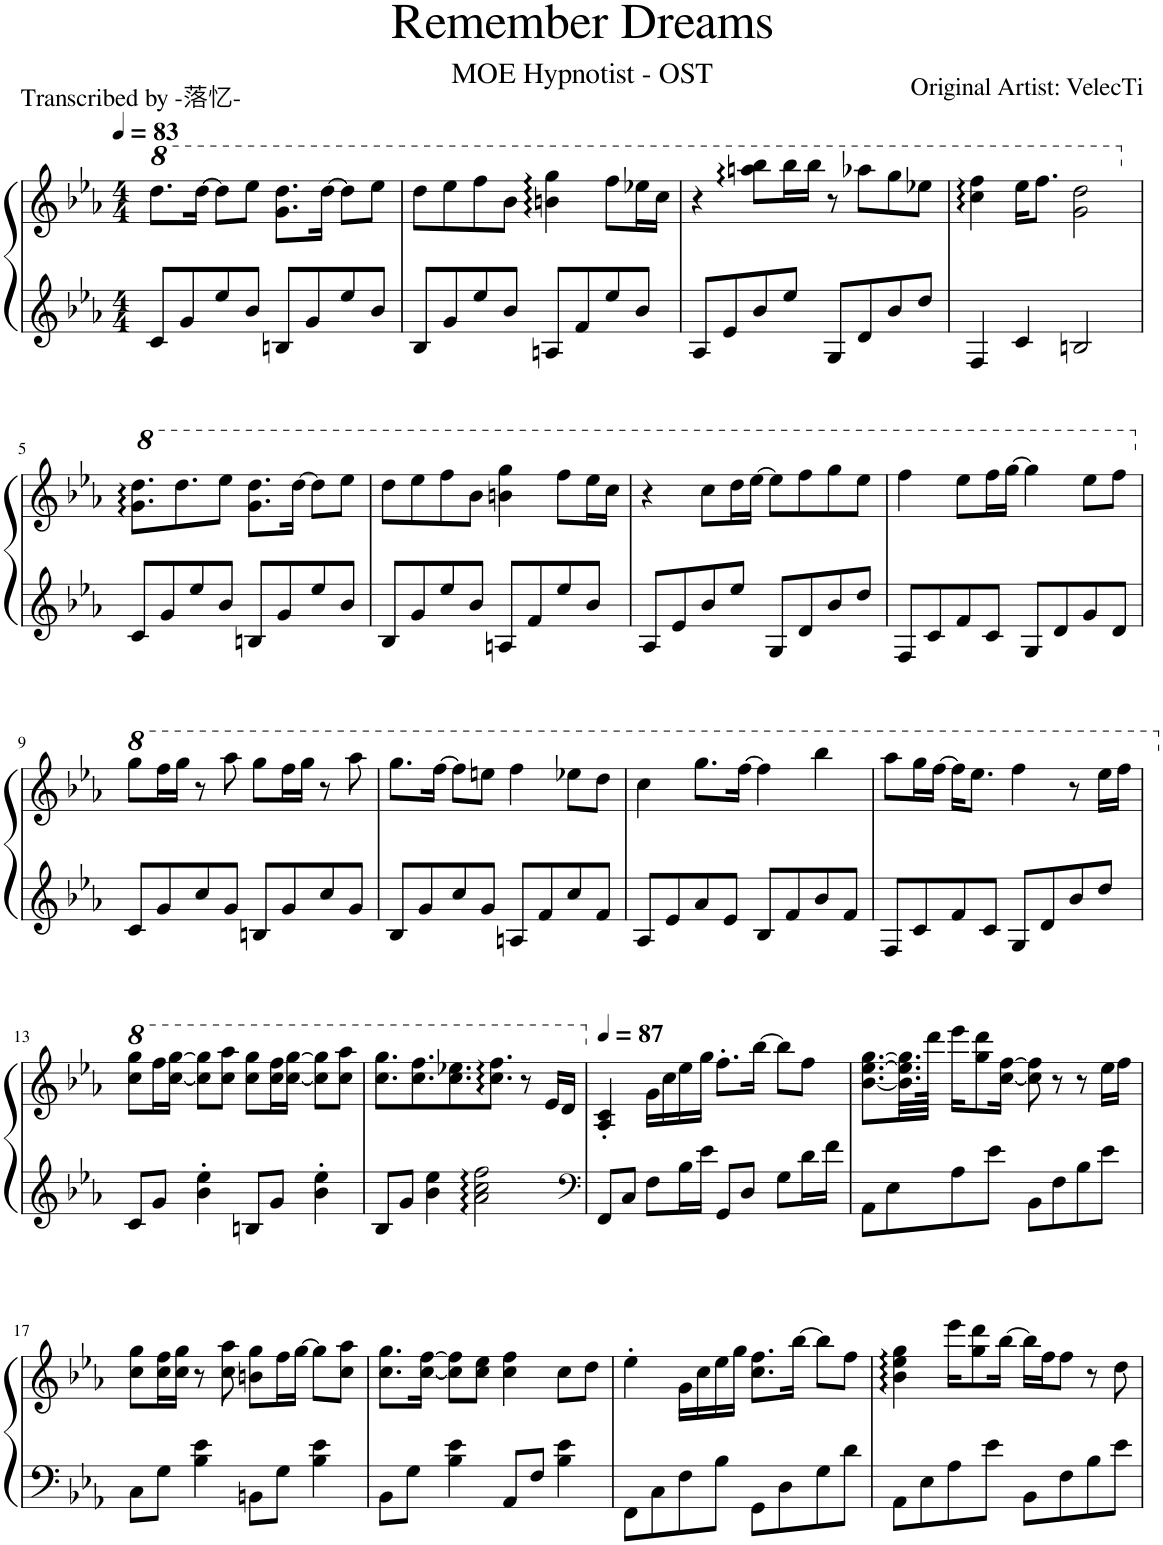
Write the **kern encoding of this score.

**kern	**kern
*part1	*part1
*staff2	*staff1
*I"钢琴, Piano 1	*
*I'Pno.	*
*clefG2	*clefG2
*k[b-e-a-]	*k[b-e-a-]
*M4/4	*M4/4
*MM83	*MM83
*	*8va
=1	=1
8c/L	8.ddd\L
8g/	.
.	[16ddd\Jk
8ee-/	8ddd\L]
8b-/J	8eee-\J
8Bn/L	8.gg\ 8.ddd\L
8g/	.
.	[16ddd\Jk
8ee-/	8ddd\L]
8b-/J	8eee-\J
=2	=2
8B-/L	8ddd\L
8g/	8eee-\
8ee-/	8fff\
8b-/J	8bb-\J
8An/L	4bbn\ 4ggg\
8f/	.
8ee-/	8fff\L
8b-/J	16eee-X\L
.	16ccc\JJ
=3	=3
8A-/L	4r
8e-/	.
8b-/	8aaan\ 8bbb-\L
8ee-/J	16bbb-\L
.	16bbb-\JJ
8G/L	8r
8d/	8aaa-X\L
8b-/	8ggg\
8dd/J	8eee-X\J
=4	=4
4F/	4ccc\ 4fff\
4c/	16eee-\KL
.	8.fff\J
2Bn/	2gg\ 2ddd\
!!LO:LB:g=z
=5	=5
*	*X8va
*	*8va
8c/L	8.gg\ 8.ddd\L
8g/	.
.	8.ddd\
8ee-/	.
8b-/J	8eee-\J
8Bn/L	8.gg\ 8.ddd\L
8g/	.
.	[16ddd\Jk
8ee-/	8ddd\L]
8b-/J	8eee-\J
=6	=6
8B-/L	8ddd\L
8g/	8eee-\
8ee-/	8fff\
8b-/J	8bb-\J
8An/L	4bbn\ 4ggg\
8f/	.
8ee-/	8fff\L
8b-/J	16eee-\L
.	16ccc\JJ
=7	=7
8A-/L	4r
8e-/	.
8b-/	8ccc\L
8ee-/J	16ddd\L
.	[16eee-\JJ
8G/L	8eee-\L]
8d/	8fff\
8b-/	8ggg\
8dd/J	8eee-\J
=8	=8
8F/L	4fff\
8c/	.
8f/	8eee-\L
8c/J	16fff\L
.	[16ggg\JJ
8G/L	4ggg\]
8d/	.
8g/	8eee-\L
8d/J	8fff\J
!!LO:LB:g=z
=9	=9
*	*X8va
*	*8va
8c/L	8ggg\L
8g/	16fff\L
.	16ggg\JJ
8cc/	8r
8g/J	8aaa-\
8Bn/L	8ggg\L
8g/	16fff\L
.	16ggg\JJ
8cc/	8r
8g/J	8aaa-\
=10	=10
8B-/L	8.ggg\L
8g/	.
.	[16fff\Jk
8cc/	8fff\L]
8g/J	8eeen\J
8An/L	4fff\
8f/	.
8cc/	8eee-X\L
8f/J	8ddd\J
=11	=11
8A-/L	4ccc\
8e-/	.
8a-/	8.ggg\L
8e-/J	.
.	[16fff\Jk
8B-/L	4fff\]
8f/	.
8b-/	4bbb-\
8f/J	.
=12	=12
8F/L	8aaa-\L
8c/	16ggg\L
.	[16fff\JJ
8f/	16fff\KL]
.	8.eee-\J
8c/J	.
8G/L	4fff\
8d/	.
8b-/	8r
8dd/J	16eee-\LL
.	16fff\JJ
!!LO:LB:g=z
=13	=13
*	*X8va
*	*8va
8c/L	8ccc\ 8ggg\L
8g/J	16fff\L
.	[16ccc\ [16ggg\JJ
4b-\' 4ee-\'	8ccc\] 8ggg\]L
.	8ccc\ 8aaa-\J
8Bn/L	8ccc\ 8ggg\L
8g/J	16ccc\ 16fff\L
.	[16ccc\ [16ggg\JJ
4b-\' 4ee-\'	8ccc\] 8ggg\]L
.	8ccc\ 8aaa-\J
=14	=14
8B-/L	8.ccc\ 8.ggg\L
8g/J	.
.	8.ccc\ 8.fff\
4b-\ 4ee-\	.
.	8.ccc\ 8.eee-X\
2a-\ 2cc\ 2ff\	.
.	8.ccc\ 8.fff\J
.	8r
.	16ee-/LL
.	16dd/JJ
=15	=15
*clefF4	*
*	*X8va
*	*MM87
8FF/L	4A-/' 4c/'
8C/J	.
8F\L	16g\LL
.	16cc\
16B-\L	16ee-\
16e-\JJ	16gg\JJ
8GG/L	8.ff'\L
8D/J	.
.	[16bb-\Jk
8G\L	8bb-\L]
16d\L	8ff\J
16f\JJ	.
=16	=16
8AA-\L	[8.b-\ [8.ee-\ [8.gg\L
8E-\	.
.	32.b-\] 32.ee-\] 32.gg\]LL
.	64ddd\JJJk
8A-\	16eee-\KL
.	8gg\ 8ddd\
8e-\J	.
.	[16cc\ [16ff\Jk
8BB-\L	8cc\] 8ff\]
8F\	8r
8B-\	8r
8e-\J	16ee-\LL
.	16ff\JJ
!!LO:LB:g=z
=17	=17
8C\L	8cc\ 8gg\L
8G\J	16cc\ 16ff\L
.	16cc\ 16gg\JJ
4B-\ 4e-\	8r
.	8cc\ 8aa-\
8BBn\L	8bn\ 8gg\L
8G\J	16ff\L
.	[16gg\JJ
4B-\ 4e-\	8gg\L]
.	8cc\ 8aa-\J
=18	=18
8BB-\L	8.cc\ 8.gg\L
8G\J	.
.	[16cc\ [16ff\Jk
4B-\ 4e-\	8cc\] 8ff\]L
.	8cc\ 8ee-\J
8AA-/L	4cc\ 4ff\
8F/J	.
4B-\ 4e-\	8cc\L
.	8dd\J
=19	=19
8FF\L	4ee-'\
8C\	.
8F\	16g\LL
.	16cc\
8B-\J	16ee-\
.	16gg\JJ
8GG\L	8.cc\ 8.ff\L
8D\	.
.	[16bb-\Jk
8G\	8bb-\L]
8d\J	8ff\J
=20	=20
8AA-\L	4b-\ 4ee-\ 4gg\
8E-\	.
8A-\	16eee-\KL
.	8gg\ 8ddd\
8e-\J	.
.	[16bb-\Jk
8BB-\L	16bb-\LL]
.	16ff\J
8F\	8ff\J
8B-\	8r
8e-\J	8dd\
=	=
*-	*-
